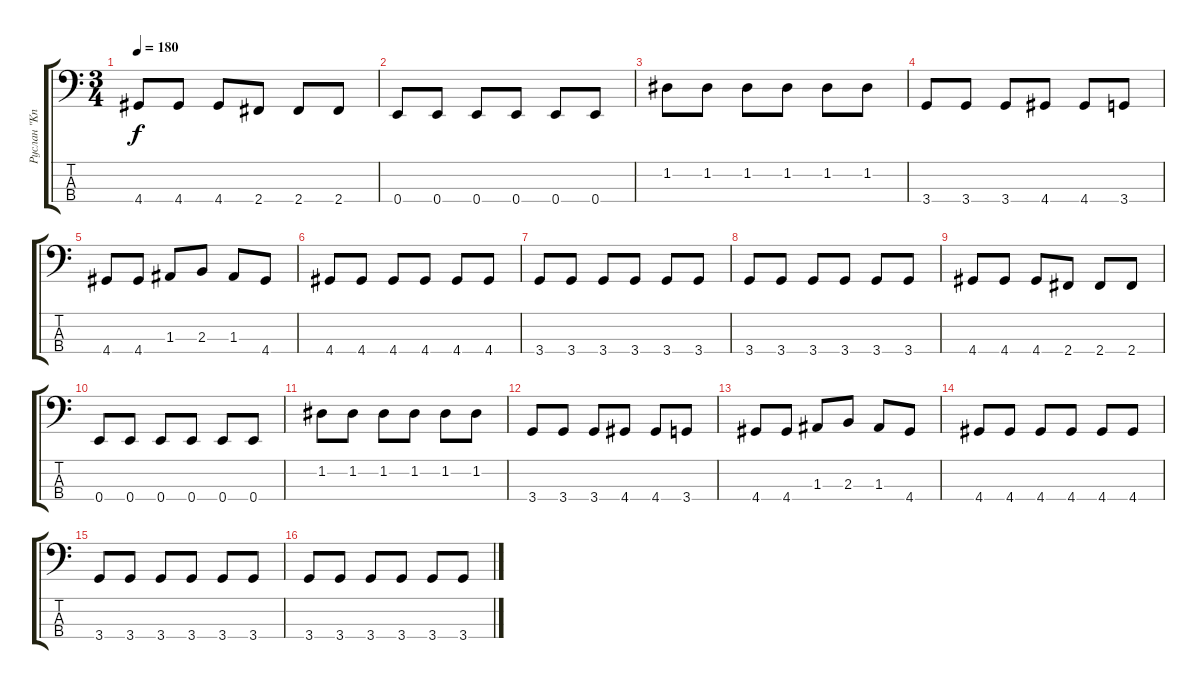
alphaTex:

\track ("Руслан \"Kniaz\"" "Руслан \"Kn") {instrument electricbassfinger}
\staff {score tabs}
\tuning (G2 D2 A1 E1) {hide}
\ts (3 4)
\tempo 180
\clef f4
\ks c
4.4.8{dy f} 4.4.8 4.4.8 2.4.8 2.4.8 2.4.8 |
0.4.8 0.4.8 0.4.8 0.4.8 0.4.8 0.4.8 |
1.2.8 1.2.8 1.2.8 1.2.8 1.2.8 1.2.8 |
3.4.8 3.4.8 3.4.8 4.4.8 4.4.8 3.4.8 |
4.4.8 4.4.8 1.3.8 2.3.8 1.3.8 4.4.8 |
4.4.8 4.4.8 4.4.8 4.4.8 4.4.8 4.4.8 |
3.4.8 3.4.8 3.4.8 3.4.8 3.4.8 3.4.8 |
3.4.8 3.4.8 3.4.8 3.4.8 3.4.8 3.4.8 |
4.4.8 4.4.8 4.4.8 2.4.8 2.4.8 2.4.8 |
0.4.8 0.4.8 0.4.8 0.4.8 0.4.8 0.4.8 |
1.2.8 1.2.8 1.2.8 1.2.8 1.2.8 1.2.8 |
3.4.8 3.4.8 3.4.8 4.4.8 4.4.8 3.4.8 |
4.4.8 4.4.8 1.3.8 2.3.8 1.3.8 4.4.8 |
4.4.8 4.4.8 4.4.8 4.4.8 4.4.8 4.4.8 |
3.4.8 3.4.8 3.4.8 3.4.8 3.4.8 3.4.8 |
3.4.8 3.4.8 3.4.8 3.4.8 3.4.8 3.4.8
